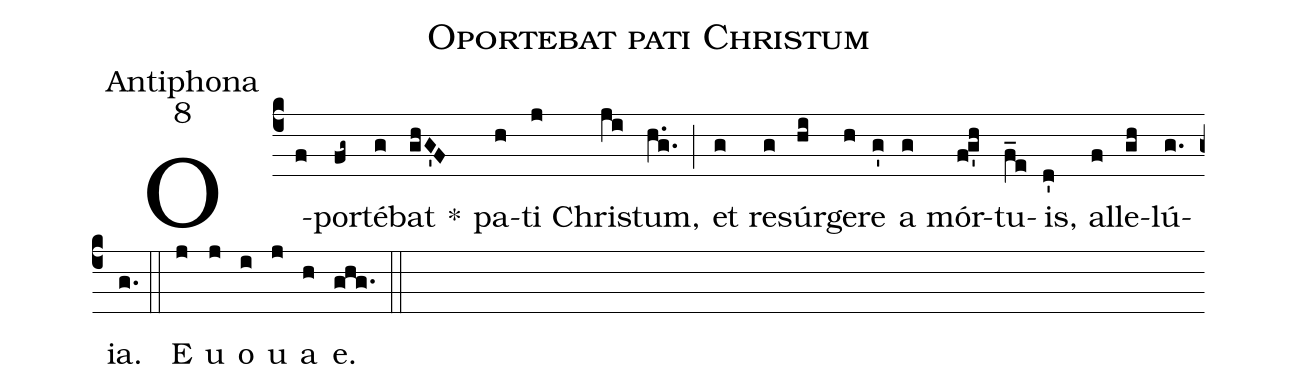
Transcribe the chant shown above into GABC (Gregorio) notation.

name:Oportebat pati Christum;
office-part:Antiphona;
mode:8;
%%
(c4) O(f)por(fg~)té(g)bat(ghG'F) *() pa(h)ti(j) Chri(ji)stum,(h.g.) (;) et(g) re(g)súr(hi)ge(h)re(g') a(g) mór(fg'h)tu(f_e)is,(d') al(f)le(gh)lú(g.)ia.(g.) (::) E(j) u(j) o(i) u(j) a(h) e.(ghg.) (::)
